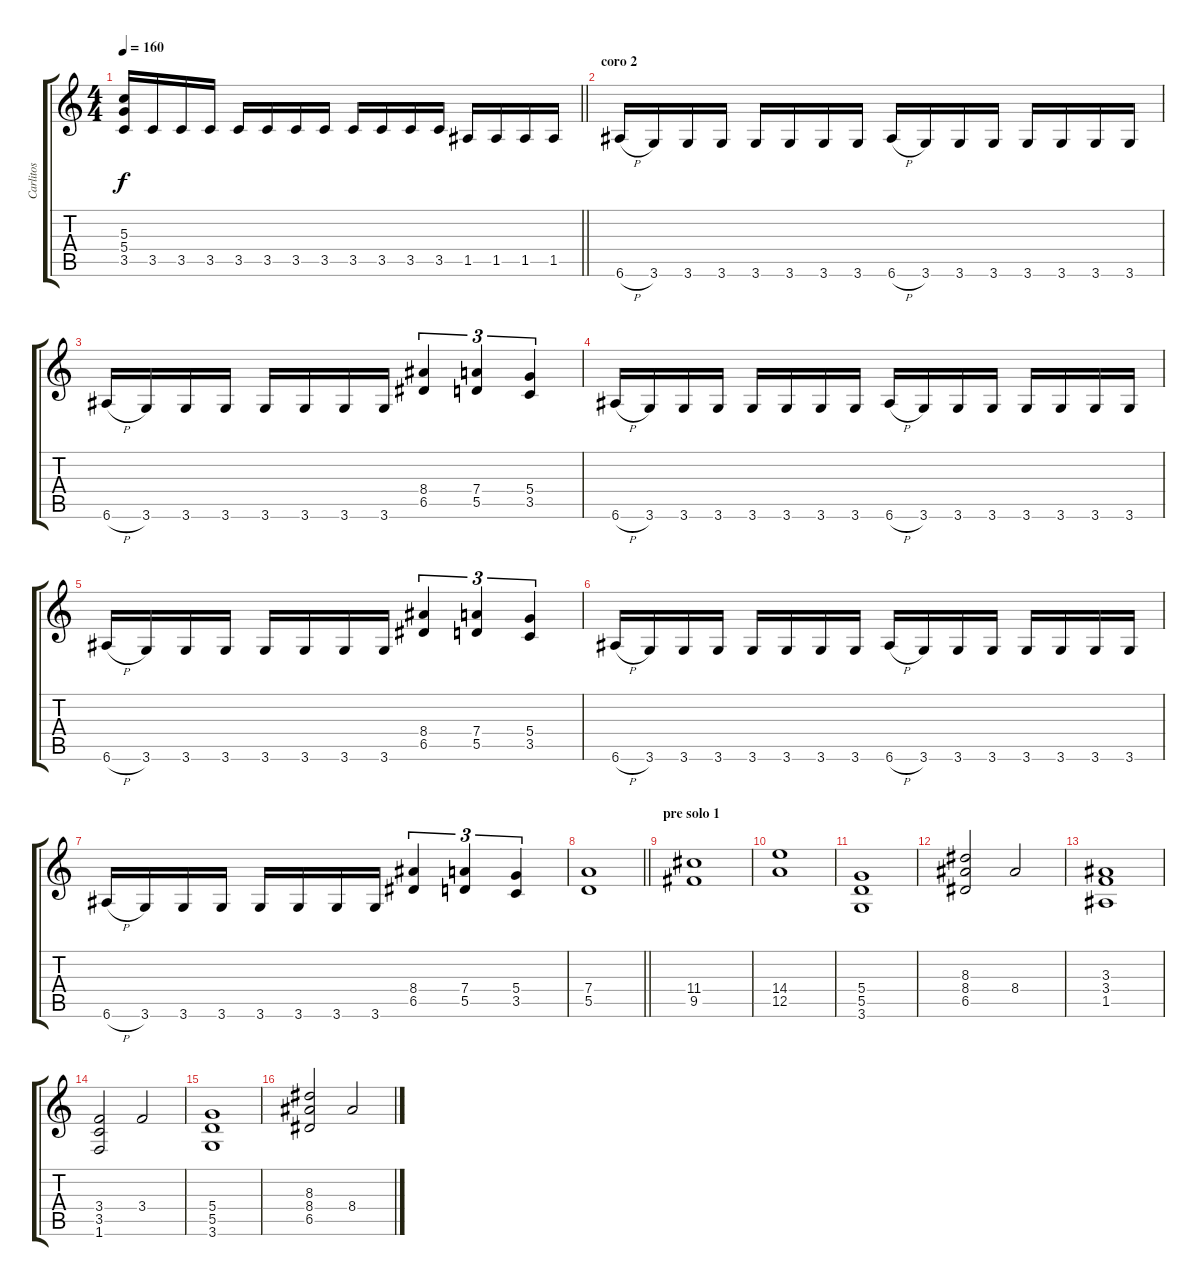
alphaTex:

\track ("Carlitos" "Carlitos") {instrument distortionguitar}
\staff {score tabs}
\tuning (E4 B3 G3 D3 A2 E2) {hide}
\ts (4 4)
\tempo 160
\clef g2
\barLineRight lightlight
\ks c
(5.3 5.4 3.5).16{dy f} 3.5.16 3.5.16 3.5.16 3.5.16 3.5.16 3.5.16 3.5.16 3.5.16 3.5.16 3.5.16 3.5.16 1.5.16 1.5.16 1.5.16 1.5.16 |
\section ("" "coro 2")
6.6{h}.16 3.6.16 3.6.16 3.6.16 3.6.16 3.6.16 3.6.16 3.6.16 6.6{h}.16 3.6.16 3.6.16 3.6.16 3.6.16 3.6.16 3.6.16 3.6.16 |
6.6{h}.16 3.6.16 3.6.16 3.6.16 3.6.16 3.6.16 3.6.16 3.6.16 (8.4 6.5).4{tu (3 2)} (7.4 5.5).4{tu (3 2)} (5.4 3.5).4{tu (3 2)} |
6.6{h}.16 3.6.16 3.6.16 3.6.16 3.6.16 3.6.16 3.6.16 3.6.16 6.6{h}.16 3.6.16 3.6.16 3.6.16 3.6.16 3.6.16 3.6.16 3.6.16 |
6.6{h}.16 3.6.16 3.6.16 3.6.16 3.6.16 3.6.16 3.6.16 3.6.16 (8.4 6.5).4{tu (3 2)} (7.4 5.5).4{tu (3 2)} (5.4 3.5).4{tu (3 2)} |
6.6{h}.16 3.6.16 3.6.16 3.6.16 3.6.16 3.6.16 3.6.16 3.6.16 6.6{h}.16 3.6.16 3.6.16 3.6.16 3.6.16 3.6.16 3.6.16 3.6.16 |
6.6{h}.16 3.6.16 3.6.16 3.6.16 3.6.16 3.6.16 3.6.16 3.6.16 (8.4 6.5).4{tu (3 2)} (7.4 5.5).4{tu (3 2)} (5.4 3.5).4{tu (3 2)} |
\barLineRight lightlight
(7.4 5.5).1 |
\section ("" "pre solo 1")
(11.4 9.5).1 |
(14.4 12.5).1 |
(5.4 5.5 3.6).1 |
(8.3 8.4 6.5).2 8.4.2 |
(3.3 3.4 1.5).1 |
(3.4 3.5 1.6).2 3.4.2 |
(5.4 5.5 3.6).1 |
(8.3 8.4 6.5).2 8.4.2
